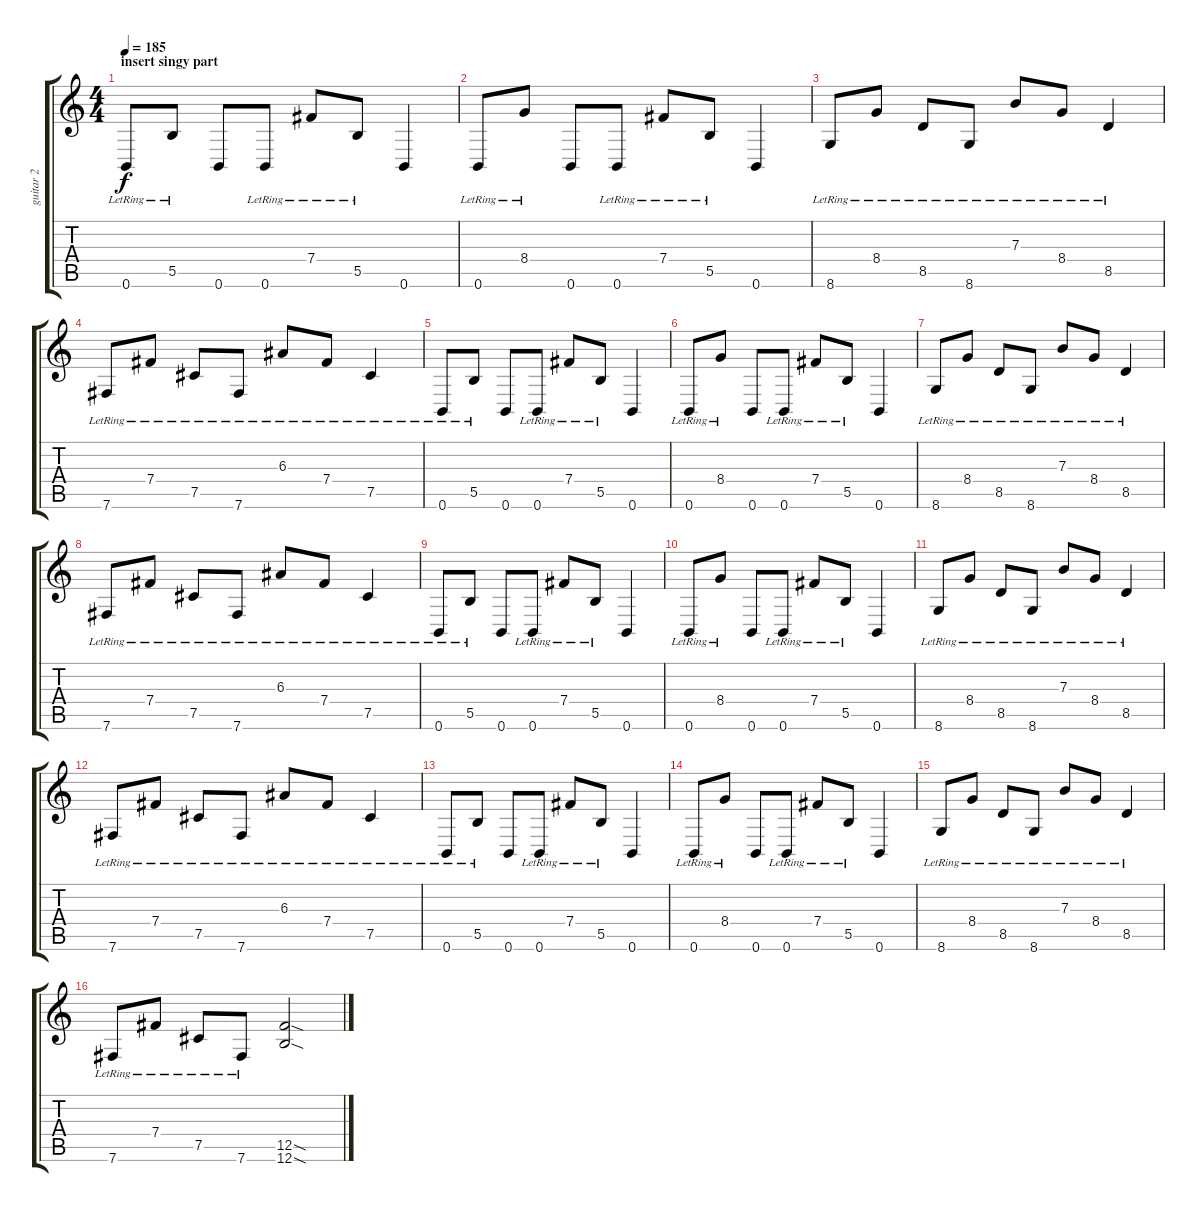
\track ("guitar 2" "guitar 2") {instrument overdrivenguitar}
\staff {score tabs}
\tuning (Db4 Ab3 E3 B2 Gb2 B1) {hide}
\ts (4 4)
\section ("" "insert singy part")
\tempo 185
\clef g2
\ks c
0.6{lr}.8{dy f instrument electricguitarclean} 5.5{lr}.8 0.6.8 0.6{lr}.8 7.4{lr}.8 5.5{lr}.8 0.6.4 |
0.6{lr}.8 8.4{lr}.8 0.6.8 0.6{lr}.8 7.4{lr}.8 5.5{lr}.8 0.6.4 |
8.6{lr}.8 8.4{lr}.8 8.5{lr}.8 8.6{lr}.8 7.3{lr}.8 8.4{lr}.8 8.5{lr}.4 |
7.6{lr}.8 7.4{lr}.8 7.5{lr}.8 7.6{lr}.8 6.3{lr}.8 7.4{lr}.8 7.5{lr}.4 |
0.6{lr}.8{instrument electricguitarclean} 5.5{lr}.8 0.6.8 0.6{lr}.8 7.4{lr}.8 5.5{lr}.8 0.6.4 |
0.6{lr}.8 8.4{lr}.8 0.6.8 0.6{lr}.8 7.4{lr}.8 5.5{lr}.8 0.6.4 |
8.6{lr}.8 8.4{lr}.8 8.5{lr}.8 8.6{lr}.8 7.3{lr}.8 8.4{lr}.8 8.5{lr}.4 |
7.6{lr}.8 7.4{lr}.8 7.5{lr}.8 7.6{lr}.8 6.3{lr}.8 7.4{lr}.8 7.5{lr}.4 |
0.6{lr}.8{instrument electricguitarclean} 5.5{lr}.8 0.6.8 0.6{lr}.8 7.4{lr}.8 5.5{lr}.8 0.6.4 |
0.6{lr}.8 8.4{lr}.8 0.6.8 0.6{lr}.8 7.4{lr}.8 5.5{lr}.8 0.6.4 |
8.6{lr}.8 8.4{lr}.8 8.5{lr}.8 8.6{lr}.8 7.3{lr}.8 8.4{lr}.8 8.5{lr}.4 |
7.6{lr}.8 7.4{lr}.8 7.5{lr}.8 7.6{lr}.8 6.3{lr}.8 7.4{lr}.8 7.5{lr}.4 |
0.6{lr}.8{instrument electricguitarclean} 5.5{lr}.8 0.6.8 0.6{lr}.8 7.4{lr}.8 5.5{lr}.8 0.6.4 |
0.6{lr}.8 8.4{lr}.8 0.6.8 0.6{lr}.8 7.4{lr}.8 5.5{lr}.8 0.6.4 |
8.6{lr}.8 8.4{lr}.8 8.5{lr}.8 8.6{lr}.8 7.3{lr}.8 8.4{lr}.8 8.5{lr}.4 |
7.6{lr}.8 7.4{lr}.8 7.5{lr}.8 7.6{lr}.8 (12.5{sod} 12.6{sod}).2{instrument overdrivenguitar}
